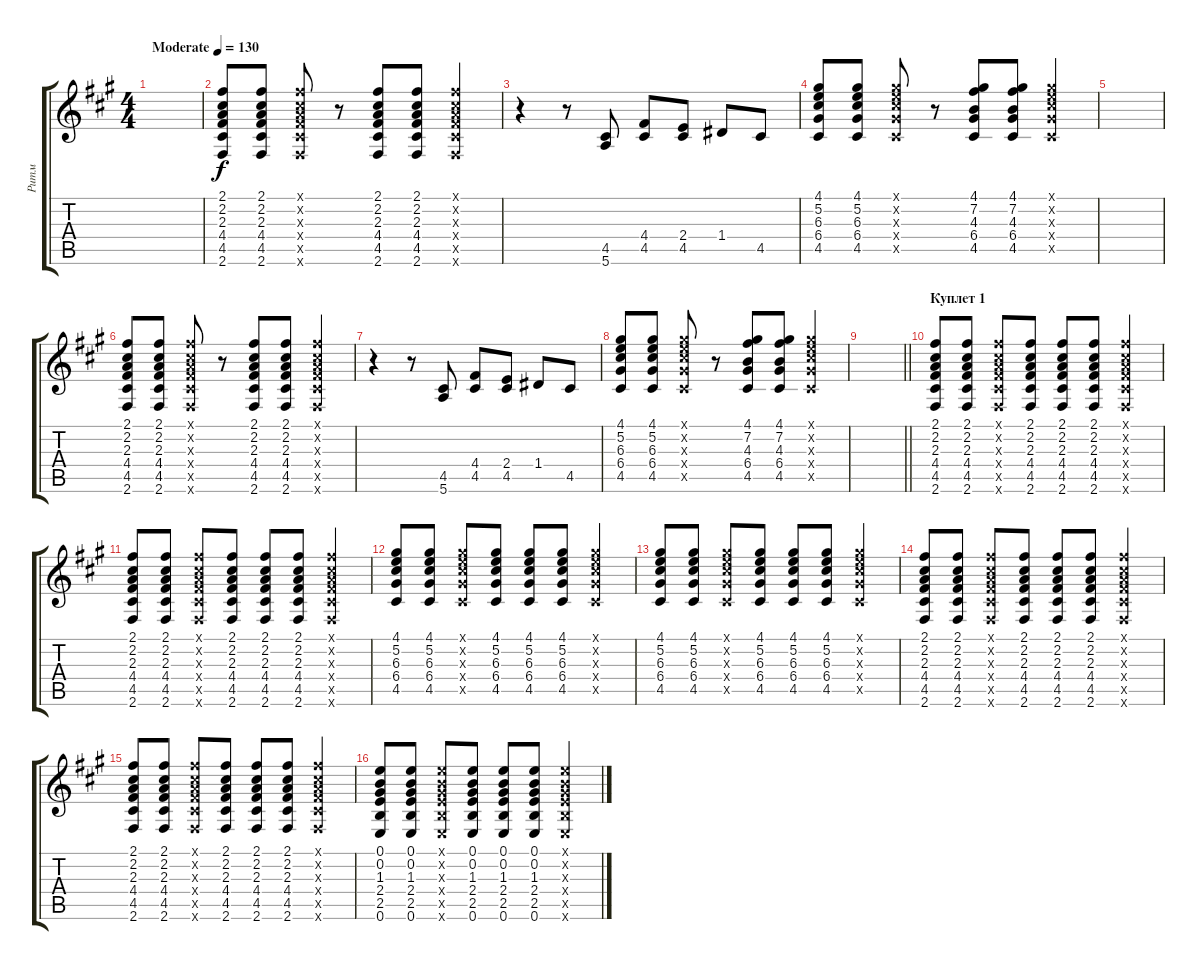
\track ("Ритм" "Ритм") {solo instrument acousticguitarsteel}
\staff {score tabs}
\tuning (E4 B3 G3 D3 A2 E2) {hide}
\ts (4 4)
\tempo (130 "Moderate")
\clef g2
\ks f#minor
|
(2.1 2.2 2.3 4.4 4.5 2.6).8 (2.1 2.2 2.3 4.4 4.5 2.6).8 (2.1{x} 2.2{x} 2.3{x} 4.4{x} 4.5{x} 2.6{x}).8 r.8 (2.1 2.2 2.3 4.4 4.5 2.6).8 (2.1 2.2 2.3 4.4 4.5 2.6).8 (2.1{x} 2.2{x} 2.3{x} 4.4{x} 4.5{x} 2.6{x}).4 |
r.4 r.8 (4.5 5.6).8 (4.4 4.5).8 (2.4 4.5).8 1.4.8 4.5.8 |
(4.1 5.2 6.3 6.4 4.5).8 (4.1 5.2 6.3 6.4 4.5).8 (4.1{x} 5.2{x} 6.3{x} 6.4{x} 4.5{x}).8 r.8 (4.1 7.2 4.3 6.4 4.5).8 (4.1 7.2 4.3 6.4 4.5).8 (4.1{x} 5.2{x} 6.3{x} 6.4{x} 4.5{x}).4 |
|
(2.1 2.2 2.3 4.4 4.5 2.6).8 (2.1 2.2 2.3 4.4 4.5 2.6).8 (2.1{x} 2.2{x} 2.3{x} 4.4{x} 4.5{x} 2.6{x}).8 r.8 (2.1 2.2 2.3 4.4 4.5 2.6).8 (2.1 2.2 2.3 4.4 4.5 2.6).8 (2.1{x} 2.2{x} 2.3{x} 4.4{x} 4.5{x} 2.6{x}).4 |
r.4 r.8 (4.5 5.6).8 (4.4 4.5).8 (2.4 4.5).8 1.4.8 4.5.8 |
(4.1 5.2 6.3 6.4 4.5).8 (4.1 5.2 6.3 6.4 4.5).8 (4.1{x} 5.2{x} 6.3{x} 6.4{x} 4.5{x}).8 r.8 (4.1 7.2 4.3 6.4 4.5).8 (4.1 7.2 4.3 6.4 4.5).8 (4.1{x} 5.2{x} 6.3{x} 6.4{x} 4.5{x}).4 |
\barLineRight lightlight
|
\section ("" "Куплет 1")
(2.1 2.2 2.3 4.4 4.5 2.6).8 (2.1 2.2 2.3 4.4 4.5 2.6).8 (2.1{x} 2.2{x} 2.3{x} 4.4{x} 4.5{x} 2.6{x}).8 (2.1 2.2 2.3 4.4 4.5 2.6).8 (2.1 2.2 2.3 4.4 4.5 2.6).8 (2.1 2.2 2.3 4.4 4.5 2.6).8 (2.1{x} 2.2{x} 2.3{x} 4.4{x} 4.5{x} 2.6{x}).4 |
(2.1 2.2 2.3 4.4 4.5 2.6).8 (2.1 2.2 2.3 4.4 4.5 2.6).8 (2.1{x} 2.2{x} 2.3{x} 4.4{x} 4.5{x} 2.6{x}).8 (2.1 2.2 2.3 4.4 4.5 2.6).8 (2.1 2.2 2.3 4.4 4.5 2.6).8 (2.1 2.2 2.3 4.4 4.5 2.6).8 (2.1{x} 2.2{x} 2.3{x} 4.4{x} 4.5{x} 2.6{x}).4 |
(4.1 5.2 6.3 6.4 4.5).8 (4.1 5.2 6.3 6.4 4.5).8 (4.1{x} 5.2{x} 6.3{x} 6.4{x} 4.5{x}).8 (4.1 5.2 6.3 6.4 4.5).8 (4.1 5.2 6.3 6.4 4.5).8 (4.1 5.2 6.3 6.4 4.5).8 (4.1{x} 5.2{x} 6.3{x} 6.4{x} 4.5{x}).4 |
(4.1 5.2 6.3 6.4 4.5).8 (4.1 5.2 6.3 6.4 4.5).8 (4.1{x} 5.2{x} 6.3{x} 6.4{x} 4.5{x}).8 (4.1 5.2 6.3 6.4 4.5).8 (4.1 5.2 6.3 6.4 4.5).8 (4.1 5.2 6.3 6.4 4.5).8 (4.1{x} 5.2{x} 6.3{x} 6.4{x} 4.5{x}).4 |
(2.1 2.2 2.3 4.4 4.5 2.6).8 (2.1 2.2 2.3 4.4 4.5 2.6).8 (2.1{x} 2.2{x} 2.3{x} 4.4{x} 4.5{x} 2.6{x}).8 (2.1 2.2 2.3 4.4 4.5 2.6).8 (2.1 2.2 2.3 4.4 4.5 2.6).8 (2.1 2.2 2.3 4.4 4.5 2.6).8 (2.1{x} 2.2{x} 2.3{x} 4.4{x} 4.5{x} 2.6{x}).4 |
(2.1 2.2 2.3 4.4 4.5 2.6).8 (2.1 2.2 2.3 4.4 4.5 2.6).8 (2.1{x} 2.2{x} 2.3{x} 4.4{x} 4.5{x} 2.6{x}).8 (2.1 2.2 2.3 4.4 4.5 2.6).8 (2.1 2.2 2.3 4.4 4.5 2.6).8 (2.1 2.2 2.3 4.4 4.5 2.6).8 (2.1{x} 2.2{x} 2.3{x} 4.4{x} 4.5{x} 2.6{x}).4 |
(0.1 0.2 1.3 2.4 2.5 0.6).8 (0.1 0.2 1.3 2.4 2.5 0.6).8 (0.1{x} 0.2{x} 1.3{x} 2.4{x} 2.5{x} 0.6{x}).8 (0.1 0.2 1.3 2.4 2.5 0.6).8 (0.1 0.2 1.3 2.4 2.5 0.6).8 (0.1 0.2 1.3 2.4 2.5 0.6).8 (0.1{x} 0.2{x} 1.3{x} 2.4{x} 2.5{x} 0.6{x}).4
